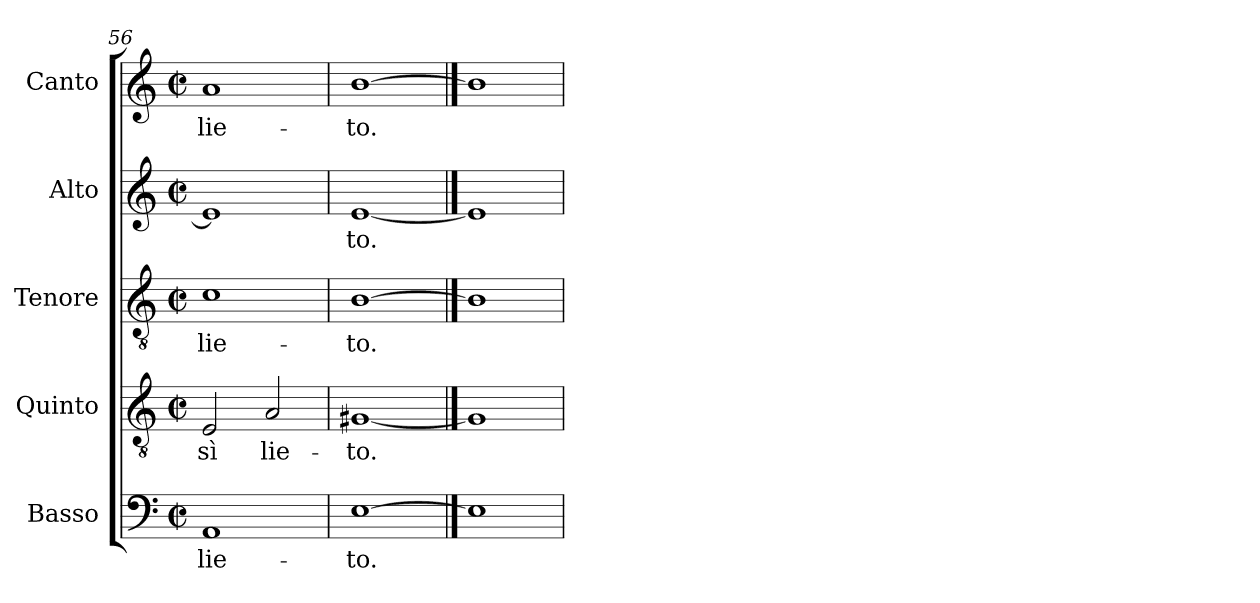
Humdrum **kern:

**kern	**text	**kern	**text	**kern	**text	**kern	**text	**kern	**text
*part5	*part5	*part4	*part4	*part3	*part3	*part2	*part2	*part1	*part1
*staff5	*staff5	*staff4	*staff4	*staff3	*staff3	*staff2	*staff2	*staff1	*staff1
*I"Basso	*	*I"Quinto	*	*I"Tenore	*	*I"Alto	*	*I"Canto	*
*I'B.	*	*I'T2.	*	*I'T1.	*	*I'A.	*	*	*
*clefF4	*	*clefGv2	*	*clefGv2	*	*clefG2	*	*clefG2	*
*	*	*ITrd7c12	*	*ITrd7c12	*	*	*	*	*
*k[]	*	*k[]	*	*k[]	*	*k[]	*	*k[]	*
*C:	*	*C:	*	*C:	*	*C:	*	*C:	*
*M2/2	*	*M2/2	*	*M2/2	*	*M2/2	*	*M2/2	*
*met(c|)	*	*met(c|)	*	*met(c|)	*	*met(c|)	*	*met(c|)	*
=56	=56	=56	=56	=56	=56	=56	=56	=56	=56
!	!LO:LY:b:color=#000000	!	!	!	!	!	!	!	!
!	!	!	!LO:LY:b:color=#000000	!	!	!	!	!	!
!	!	!	!	!	!LO:LY:b:color=#000000	!	!	!	!
!	!	!	!	!	!	!	!	!	!LO:LY:b:color=#000000
1AAi	lie-	2EEi/	sì	1Ci	lie-	1ei]	.	1ai	lie-
!	!	!	!LO:LY:b:color=#000000	!	!	!	!	!	!
.	.	2AAi/	lie-	.	.	.	.	.	.
=57	=57	=57	=57	=57	=57	=57	=57	=57	=57
!	!LO:LY:b:color=#000000	!	!	!	!	!	!	!	!
!	!	!	!LO:LY:b:color=#000000	!	!	!	!	!	!
!	!	!	!	!	!LO:LY:b:color=#000000	!	!	!	!
!	!	!	!	!	!	!	!LO:LY:b:color=#000000	!	!
!	!	!	!	!	!	!	!	!	!LO:LY:b:color=#000000
[1Ei	-to.	[1GG#Xi	-to.	[1BBi	-to.	[1ei	-to.	[1bi	-to.
==58	==58	==58	==58	==58	==58	==58	==58	==58	==58
1Ei]	.	1GG#i]	.	1BBi]	.	1ei]	.	1bi]	.
=	=	=	=	=	=	=	=	=	=
*-	*-	*-	*-	*-	*-	*-	*-	*-	*-
